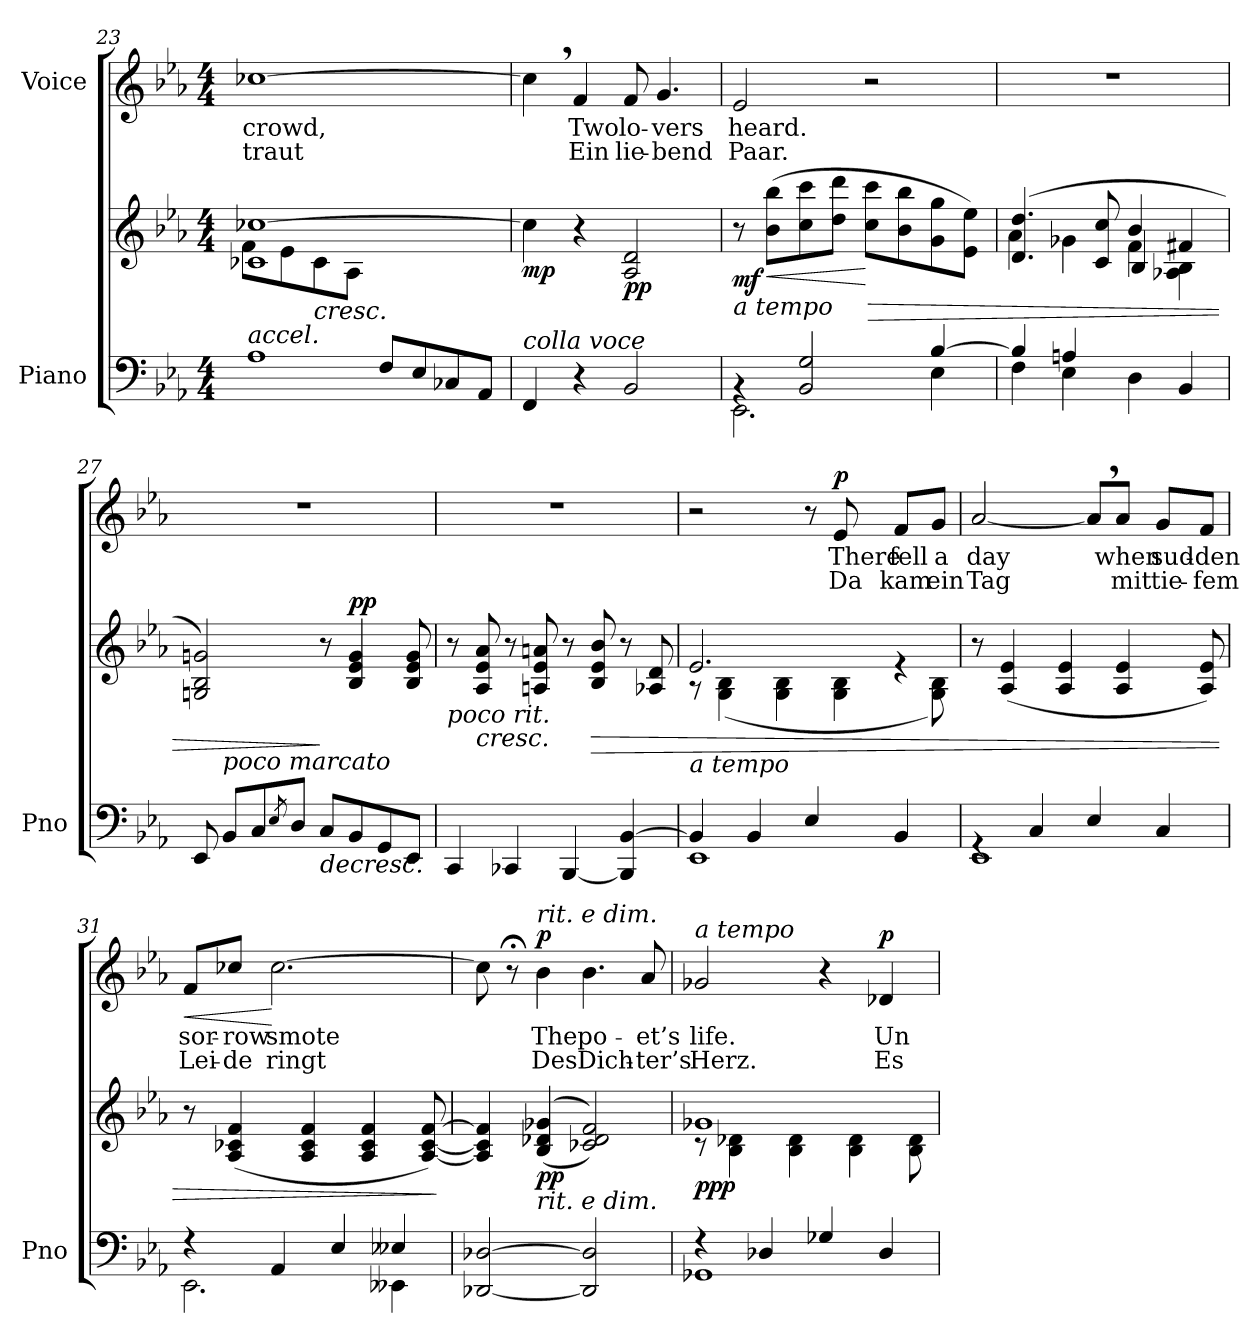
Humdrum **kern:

**kern	**kern	**dynam	**kern	**text	**text	**dynam
*part2	*part2	*part2	*part1	*part1	*part1	*part1
*staff3	*staff2	*staff2/3	*staff1	*staff1	*staff1	*staff1
*I"Piano	*	*	*I"Voice	*	*	*
*I'Pno	*	*	*	*	*	*
*clefF4	*clefG2	*	*clefG2	*	*	*
*k[b-e-a-]	*k[b-e-a-]	*	*k[b-e-a-]	*	*	*
*M4/4	*M4/4	*	*M4/4	*	*	*
*MM112	*MM112	*	*MM112	*	*	*
=23	=23	=23	=23	=23	=23	=23
*^	*^	*	*	*	*	*
!LO:TX:a:i:t=accel.	!	!	!	!	!	!	!	!
!	!	!	!	!	!	!LO:LY:b	!LO:LY:b	!
*	*	*	*	*	*^	*	*	*
*	*	*	*	*	*	*^	*	*	*
*	*	*	*	*	*	*	*^	*	*	*
2ryy	1A-	1c-X [1cc-X	8f\L	.	[1cc-X	4ryy	2ryy	2.ryy	crowd,	traut	.
.	.	.	8e-\	.	.	.	.	.	.	.	.
*	*	*	*	*	*MM116	*	*	*	*	*	*
!	!	!	!	!LO:HP:b	!	!	!	!	!	!	!
.	.	.	8c-\	<	.	2.ryy	.	.	.	.	.
.	.	.	8A-\J	.	.	.	.	.	.	.	.
*	*	*	*	*	*MM120	*	*	*	*	*	*
8F/L	.	.	2ryy	.	.	.	2ryy	.	.	.	.
8E-/	.	.	.	.	.	.	.	.	.	.	.
*	*	*	*	*	*MM124	*	*	*	*	*	*
8C-X/	.	.	.	.	.	.	.	4ryy	.	.	.
8AA-/J	.	.	.	.	.	.	.	.	.	.	.
*v	*v	*	*	*	*	*	*	*	*	*	*
*	*v	*v	*	*	*	*	*	*	*	*
=24	=24	=24	=24	=24	=24	=24	=24	=24	=24
!LO:TX:a:i:t=colla voce	!	!	!	!	!	!	!	!	!
!	!	!LO:DY:b	!	!	!	!	!	!	!
*	*	*	*v	*v	*v	*v	*	*	*
4FF/	4cc-\]	mp	4cc-,\]	.	.	.
*	*	*	*MM104	*	*	*
!	!	!	!	!LO:LY:b	!LO:LY:b	!LO:DY:a
!	!	!	!	!	!	!LO:DY:n=1:a
4r	4r	.	4f/	Two	Ein	pp other-dynamics
!	!	!LO:DY:b	!	!LO:LY:b	!LO:LY:b	!
2BB-/	2A-/ 2d/	pp	8f/	lo-	lie-	.
!	!	!	!	!LO:LY:b	!LO:LY:b	!
.	.	.	4.g/	-vers	-bend	.
!!LO:LB:g=z
=25	=25	=25	=25	=25	=25	=25
*^	*	*	*	*	*	*
!	!	!LO:TX:b:i:t=a tempo	!	!	!	!	!
!	!	!	!LO:DY:b	!	!LO:LY:b	!LO:LY:b	!
*	*	*	*	*^	*	*	*
4rBB	2.EE-\	8r	mf	2e-/	8ryy	heard.	Paar.	.
*	*	*	*	*MM116	*	*	*	*
!	!	!	!LO:HP:b	!	!	!	!	!
.	.	(>8b-\ 8bb-\L	<	.	2..ryy	.	.	.
2BB-/ 2G/	.	8cc\ 8ccc\	.	.	.	.	.	.
.	.	8dd\ 8ddd\J	.	.	.	.	.	.
!	!	!	!LO:HP:n=1:b	!	!	!	!	!
.	.	8cc\ 8ccc\L	[ >	2r	.	.	.	.
.	.	8b-\ 8bb-\	.	.	.	.	.	.
[4B-/	4E-\	8g\ 8gg\	.	.	.	.	.	.
.	.	8e-\ 8ee-\J)	.	.	.	.	.	.
*v	*v	*	*	*	*	*	*	*
.	.	[	.	.	.	.	.
*	*	*	*v	*v	*	*	*
=26	=26	=26	=26	=26	=26	=26
*^	*^	*	*	*	*	*
*	*	*	*^	*	*	*	*	*
4B-/]	4F\	(>4.d/ 4.dd/	4a-\	2ryy	.	1r	.	.	.
4An/	4E-\	.	4g-X\	.	.	.	.	.	.
.	.	8c/ 8cc/	.	.	.	.	.	.	.
4ryy	4D\	4b-/	4f\	4B-/	.	.	.	.	.
4BB-/	4ryy	4f#X/	4A-X\ 4B-\	4ryy	.	.	.	.	.
*v	*v	*	*	*	*	*	*	*	*
*	*v	*v	*v	*	*	*	*	*
=27	=27	=27	=27	=27	=27	=27
8EE-/	2Gn/ 2B-/ 2gn/)	.	1r	.	.	.
!LO:TX:a:i:t=poco marcato	!	!	!	!	!	!
8BB-/L	.	.	.	.	.	.
8C/	.	.	.	.	.	.
8qE-/	.	.	.	.	.	.
8D/J	.	.	.	.	.	.
!	!	!LO:HP:n=1:b=2	!	!	!	!
8C/L	8r	] >	.	.	.	.
!	!	!LO:DY:a	!	!	!	!
8BB-/	4B-/ 4e-/ 4g/	pp	.	.	.	.
8GG/	.	.	.	.	.	.
8EE-/J	8B-/ 8e-/ 8g/	.	.	.	.	.
!!LO:PB:g=z
=28	=28	=28	=28	=28	=28	=28
*	*	*	*MM114	*	*	*
!	!LO:TX:b:i:t=poco rit.	!	!	!	!	!
*	*	*	*^	*	*	*
4CC/	8r	.	1r	2ryy	.	.	.
!	!	!LO:HP:b	!	!	!	!	!
.	8A-/ 8e-/ 8a-/	<	.	.	.	.	.
4CC-X/	8r	.	.	.	.	.	.
.	8An/ 8e-/ 8an/	.	.	.	.	.	.
*	*	*	*MM112	*	*	*	*
[4BBB-/	8r	]	.	2ryy	.	.	.
!	!	!LO:HP:b	!	!	!	!	!
.	8B-/ 8e-/ 8b-/	>	.	.	.	.	.
4BBB-/] [4BB-/	8r	.	.	.	.	.	.
.	8A-X/ 8d/	.	.	.	.	.	.
.	.	[	.	.	.	.	.
*	*	*	*v	*v	*	*	*
=29	=29	=29	=29	=29	=29	=29
*	*	*	*MM116	*	*	*
*^	*^	*	*^	*	*	*
!	!	!LO:TX:b:i:t=a tempo	!	!	!	!	!	!	!
*	*	*	*	*	*v	*v	*	*	*
4BB-/]	1EE-	2.e-/	8r	.	2r	.	.	.
.	.	.	(<4G\ 4B-\	.	.	.	.	.
4BB-/	.	.	.	.	.	.	.	.
.	.	.	4G\ 4B-\	.	.	.	.	.
4E-/	.	.	.	.	8r	.	.	.
!	!	!	!	!	!	!LO:LY:b	!LO:LY:b	!LO:DY:a
.	.	.	4G\ 4B-\	.	8e-/	There	Da	p
!	!	!	!	!	!	!LO:LY:b	!LO:LY:b	!
4BB-/	.	4re	.	.	8f/L	fell	kam	.
!	!	!	!	!	!	!LO:LY:b	!LO:LY:b	!
.	.	.	8G\ 8B-\)	.	8g/J	a	ein	.
=30	=30	=30	=30	=30	=30	=30	=30	=30
!	!	!	!	!	!	!LO:LY:b	!LO:LY:b	!
*	*	*v	*v	*	*	*	*	*
4rGG	1EE-	8r	.	[2a-/	day	Tag	.
.	.	(<4A-/ 4e-/	.	.	.	.	.
4C/	.	.	.	.	.	.	.
.	.	4A-/ 4e-/	.	.	.	.	.
4E-/	.	.	.	8a-,/L]	.	.	.
!	!	!	!	!	!LO:LY:b	!LO:LY:b	!
.	.	4A-/ 4e-/	.	8a-/J	when	mit	.
!	!	!	!	!	!LO:LY:b	!LO:LY:b	!
4C/	.	.	.	8g/L	sud-	tie-	.
!	!	!	!	!	!LO:LY:b	!LO:LY:b	!
.	.	8A-/ 8e-/)	.	8f/J	-den	-fem	.
!!LO:LB:g=z
=31	=31	=31	=31	=31	=31	=31	=31
!	!	!	!	!	!LO:LY:b	!LO:LY:b	!LO:HP:b
*	*	*	*	*^	*	*	*
*	*	*	*	*	*^	*	*	*
4r	2.EE-\	8r	.	8f/L	4.ryy	2.ryy	sor-	Lei-	<
!	!	!	!	!	!	!	!LO:LY:b	!LO:LY:b	!
.	.	(>4A-/ 4c-X/ 4f/	.	8cc-X/J	.	.	-row	-de	.
!	!	!	!	!	!	!	!LO:LY:b	!LO:LY:b	!
4AA-/	.	.	.	[2.cc-\	.	.	smote	ringt	[
*	*	*	*	*MM114	*	*	*	*	*
.	.	4A-/ 4c-/ 4f/	.	.	2ryy	.	.	.	.
4E-/	.	.	.	.	.	.	.	.	.
.	.	4A-/ 4c-/ 4f/	.	.	.	.	.	.	.
*	*	*	*	*MM112	*	*	*	*	*
4E--X/	4EE--X\	.	.	.	.	4ryy	.	.	.
.	.	[8A-/ [8c-/ [8f/)	.	.	8ryy	.	.	.	.
*v	*v	*	*	*	*	*	*	*	*
.	.	]	.	.	.	.	.	.
*	*	*	*v	*v	*v	*	*	*
=32	=32	=32	=32	=32	=32	=32
[2DD-X/ [2D-X/	4A-/] 4c-/] 4f/]	.	8cc-\]	.	.	.
*	*	*	*MM100	*	*	*
.	.	.	8r;<	.	.	.
!	!	!	!LO:TX:a:i:t=rit. e dim.	!	!	!
!	!LO:TX:b:i:t=rit. e dim.	!	!	!	!	!
!	!	!LO:DY:b	!	!LO:LY:b	!LO:LY:b	!LO:DY:a
.	(<(>4B-/ 4d-X/ 4g-X/	pp	4b-\	The	Des	p
!	!	!	!	!LO:LY:b	!LO:LY:b	!
2DD-/] 2D-/]	2c-X/ 2d-/ 2f/))	.	4.b-\	po-	Dich-	.
!	!	!	!	!LO:LY:b	!LO:LY:b	!
.	.	.	8a-/	-et’s	-ter’s	.
=33	=33	=33	=33	=33	=33	=33
*	*	*	*MM116	*	*	*
*^	*^	*	*	*	*	*
!	!	!	!	!	!LO:TX:a:i:t=a tempo	!	!	!
!	!	!	!	!LO:DY:b	!	!LO:LY:b	!LO:LY:b	!
4r	1GG-X	1g-X	8r	ppp	2g-X/	life.	Herz.	.
.	.	.	4B-\ 4d-X\	.	.	.	.	.
4D-X/	.	.	.	.	.	.	.	.
.	.	.	4B-\ 4d-\	.	.	.	.	.
4G-X/	.	.	.	.	4r	.	.	.
.	.	.	4B-\ 4d-\	.	.	.	.	.
!	!	!	!	!	!	!LO:LY:b	!LO:LY:b	!LO:DY:a
4D-/	.	.	.	.	4d-X/	Un-	Es	p
.	.	.	8B-\ 8d-\	.	.	.	.	.
*v	*v	*	*	*	*	*	*	*
*	*v	*v	*	*	*	*	*
=	=	=	=	=	=	=
*-	*-	*-	*-	*-	*-	*-
